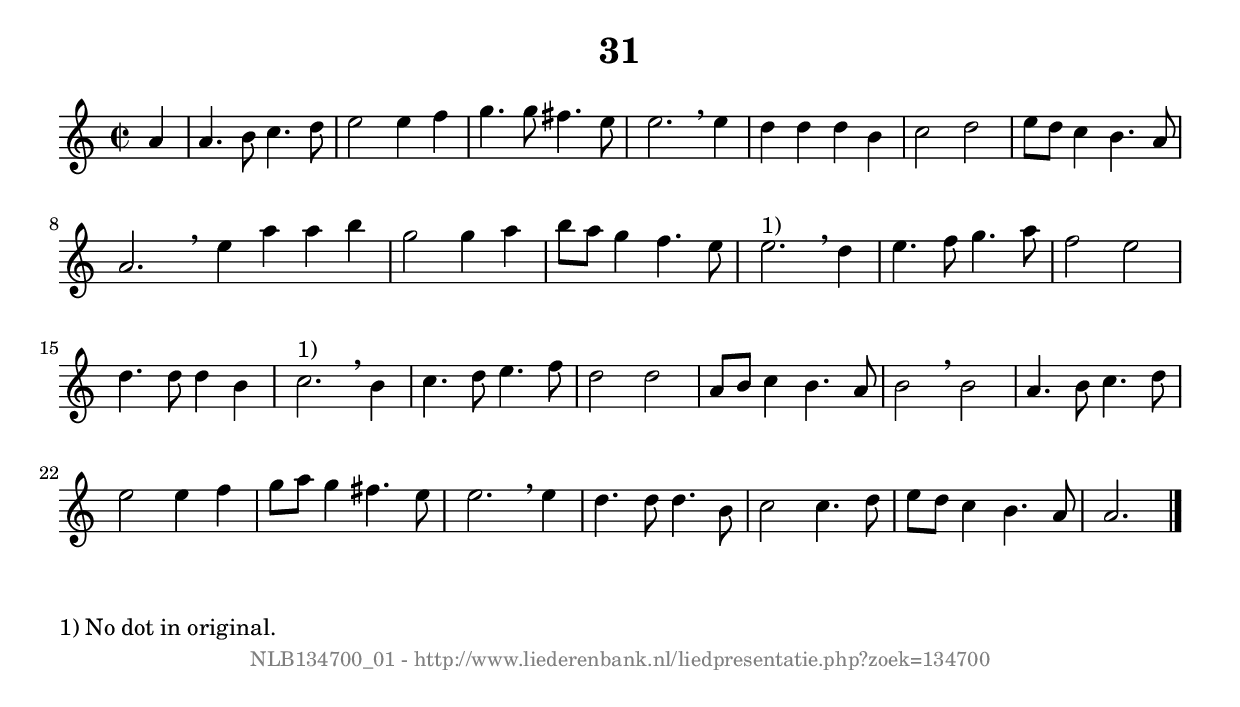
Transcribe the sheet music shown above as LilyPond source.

%
% produced by wce2krn 1.64 (7 June 2014)
%
\version"2.16"
#(append! paper-alist '(("long" . (cons (* 210 mm) (* 2000 mm)))))
#(set-default-paper-size "long")
sb = {\breathe}
mBreak = {\breathe }
bBreak = {\breathe }
x = {\once\override NoteHead #'style = #'cross }
gl=\glissando
itime={\override Staff.TimeSignature #'stencil = ##f }
ficta = {\once\set suggestAccidentals = ##t}
fine = {\once\override Score.RehearsalMark #'self-alignment-X = #1 \mark \markup {\italic{Fine}}}
dc = {\once\override Score.RehearsalMark #'self-alignment-X = #1 \mark \markup {\italic{D.C.}}}
dcf = {\once\override Score.RehearsalMark #'self-alignment-X = #1 \mark \markup {\italic{D.C. al Fine}}}
dcc = {\once\override Score.RehearsalMark #'self-alignment-X = #1 \mark \markup {\italic{D.C. al Coda}}}
ds = {\once\override Score.RehearsalMark #'self-alignment-X = #1 \mark \markup {\italic{D.S.}}}
dsf = {\once\override Score.RehearsalMark #'self-alignment-X = #1 \mark \markup {\italic{D.S. al Fine}}}
dsc = {\once\override Score.RehearsalMark #'self-alignment-X = #1 \mark \markup {\italic{D.S. al Coda}}}
pv = {\set Score.repeatCommands = #'((volta "1"))}
sv = {\set Score.repeatCommands = #'((volta "2"))}
tv = {\set Score.repeatCommands = #'((volta "3"))}
qv = {\set Score.repeatCommands = #'((volta "4"))}
xv = {\set Score.repeatCommands = #'((volta #f))}
\header{ tagline = ""
title = "31"
}
\score {{
\key a \minor
\relative g'
{
\set melismaBusyProperties = #'()
\partial 32*8
\time 2/2
\tempo 4=120
\override Score.MetronomeMark #'transparent = ##t
\override Score.RehearsalMark #'break-visibility = #(vector #t #t #f)
a4 a4. b8 c4. d8 e2 e4 f g4. g8 fis4. e8 e2. \sb e4 d d d b c2 d2 e8 d c4 b4. a8 a2. s4 \bar":|:" \bBreak
e'4a a b g2 g4 a b8 a g4 f4. e8 e2.^"1)" \sb d4 e4. f8 g4. a8 f2 e2 d4. d8 d4 b c2.^"1)" \sb b4 c4. d8 e4. f8 d2 d a8 b c4 b4. a8 b2 \sb b a4. b8 c4. d8 e2 e4 f g8 a g4 fis4. e8 e2. \sb e4 d4. d8 d4. b8 c2 c4. d8 e d c4 b4. a8 a2. \bar"|."
 }}
 \midi { }
 \layout {
            indent = 0.0\cm
}
}
\markup { \wordwrap-string #" 
1) No dot in original.
"}
\markup { \vspace #0 } \markup { \with-color #grey \fill-line { \center-column { \smaller "NLB134700_01 - http://www.liederenbank.nl/liedpresentatie.php?zoek=134700" } } }
